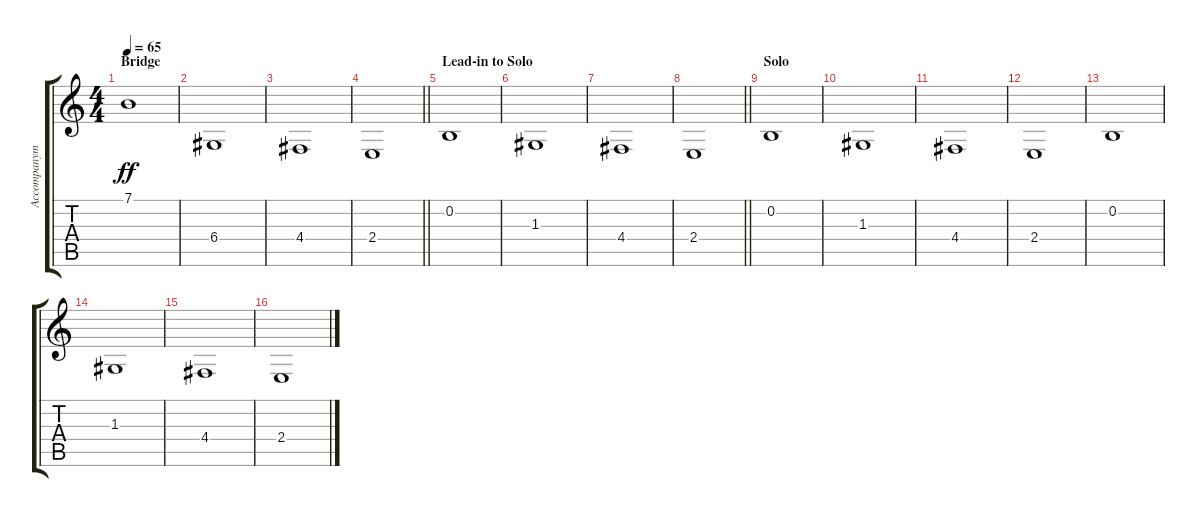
\track ("Accompanyment" "Accompanym") {instrument stringensemble2}
\staff {score tabs}
\tuning (E4 B3 G3 D3 A2 E2) {hide}
\ts (4 4)
\section ("" "Bridge")
\tempo 65
\clef g2
\ks c
7.1.1{dy ff} |
6.4.1 |
4.4.1 |
\barLineRight lightlight
2.4.1 |
\section ("" "Lead-in to Solo")
0.2.1 |
1.3.1 |
4.4.1 |
\barLineRight lightlight
2.4.1 |
\section ("" "Solo")
0.2.1 |
1.3.1 |
4.4.1 |
2.4.1 |
0.2.1 |
1.3.1 |
4.4.1 |
2.4.1
